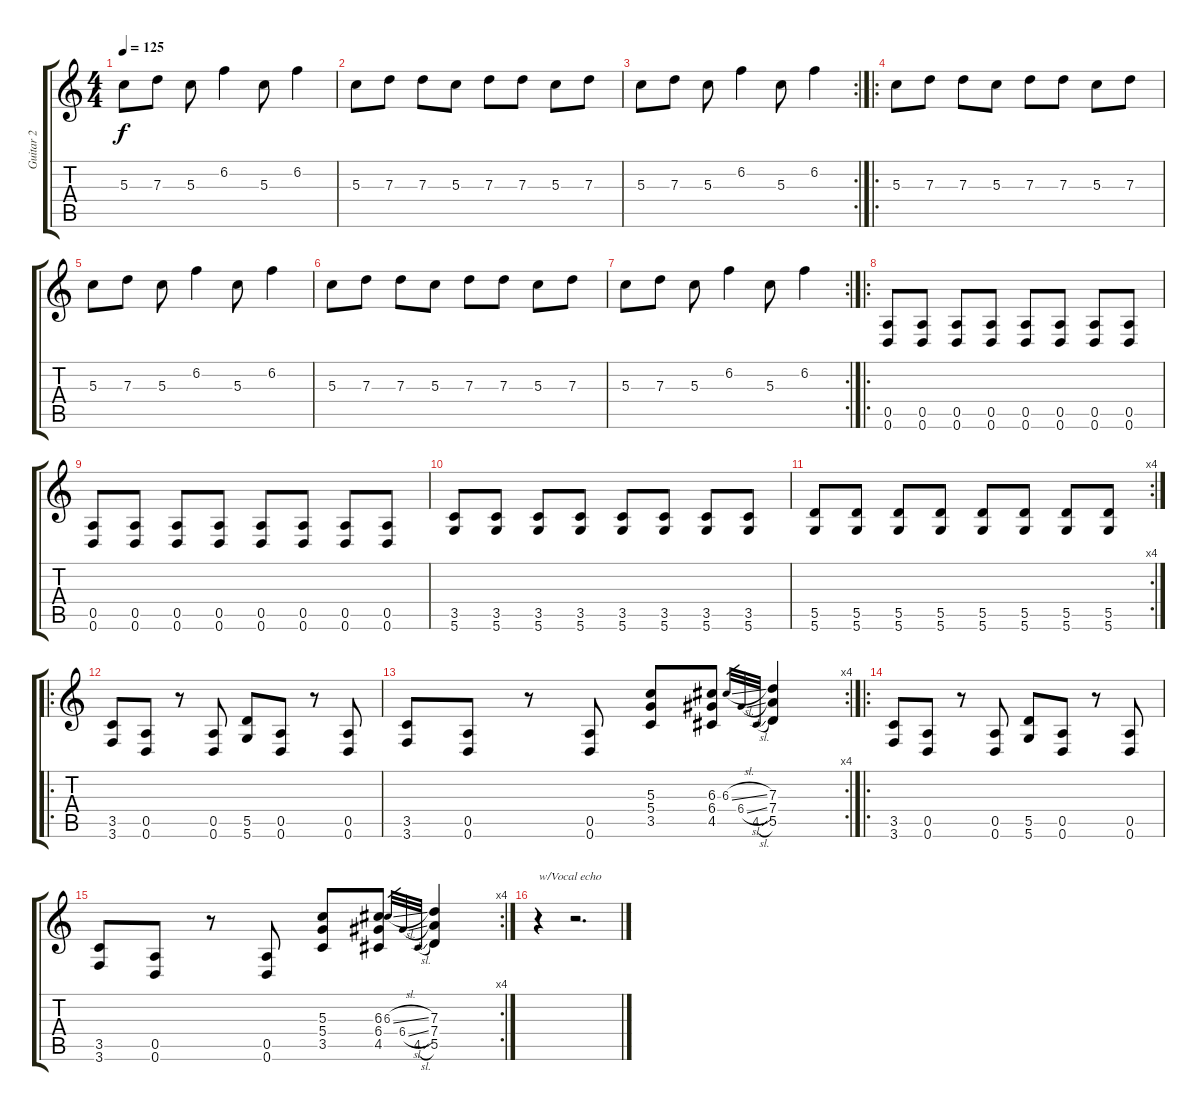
\track ("Guitar 2" "Guitar 2") {instrument overdrivenguitar}
\staff {score tabs}
\tuning (E4 B3 G3 D3 A2 D2) {hide}
\ts (4 4)
\tempo 125
\clef g2
\ks c
5.3.8{dy f} 7.3.8 5.3.8 6.2.4 5.3.8 6.2.4 |
5.3.8 7.3.8 7.3.8 5.3.8 7.3.8 7.3.8 5.3.8 7.3.8 |
\rc 2
5.3.8 7.3.8 5.3.8 6.2.4 5.3.8 6.2.4 |
\ro
5.3.8 7.3.8 7.3.8 5.3.8 7.3.8 7.3.8 5.3.8 7.3.8 |
5.3.8 7.3.8 5.3.8 6.2.4 5.3.8 6.2.4 |
5.3.8 7.3.8 7.3.8 5.3.8 7.3.8 7.3.8 5.3.8 7.3.8 |
\rc 2
5.3.8 7.3.8 5.3.8 6.2.4 5.3.8 6.2.4 |
\ro
(0.5 0.6).8 (0.5 0.6).8 (0.5 0.6).8 (0.5 0.6).8 (0.5 0.6).8 (0.5 0.6).8 (0.5 0.6).8 (0.5 0.6).8 |
(0.5 0.6).8 (0.5 0.6).8 (0.5 0.6).8 (0.5 0.6).8 (0.5 0.6).8 (0.5 0.6).8 (0.5 0.6).8 (0.5 0.6).8 |
(3.5 5.6).8 (3.5 5.6).8 (3.5 5.6).8 (3.5 5.6).8 (3.5 5.6).8 (3.5 5.6).8 (3.5 5.6).8 (3.5 5.6).8 |
\rc 4
(5.5 5.6).8 (5.5 5.6).8 (5.5 5.6).8 (5.5 5.6).8 (5.5 5.6).8 (5.5 5.6).8 (5.5 5.6).8 (5.5 5.6).8 |
\ro
(3.5 3.6).8 (0.5 0.6).8 r.8 (0.5 0.6).8 (5.5 5.6).8 (0.5 0.6).8 r.8 (0.5 0.6).8 |
\rc 4
(3.5 3.6).8 (0.5 0.6).8 r.8 (0.5 0.6).8 (5.3 5.4 3.5).8 (6.3 6.4 4.5).8 6.3{sl}.32{gr} 6.4{sl}.32{gr} 4.5{sl}.32{gr} (7.3 7.4 5.5).4 |
\ro
(3.5 3.6).8 (0.5 0.6).8 r.8 (0.5 0.6).8 (5.5 5.6).8 (0.5 0.6).8 r.8 (0.5 0.6).8 |
\rc 4
(3.5 3.6).8 (0.5 0.6).8 r.8 (0.5 0.6).8 (5.3 5.4 3.5).8 (6.3 6.4 4.5).8 6.3{sl}.32{gr} 6.4{sl}.32{gr} 4.5{sl}.32{gr} (7.3 7.4 5.5).4 |
r.4{txt "w/Vocal echo"} r.2{d}
